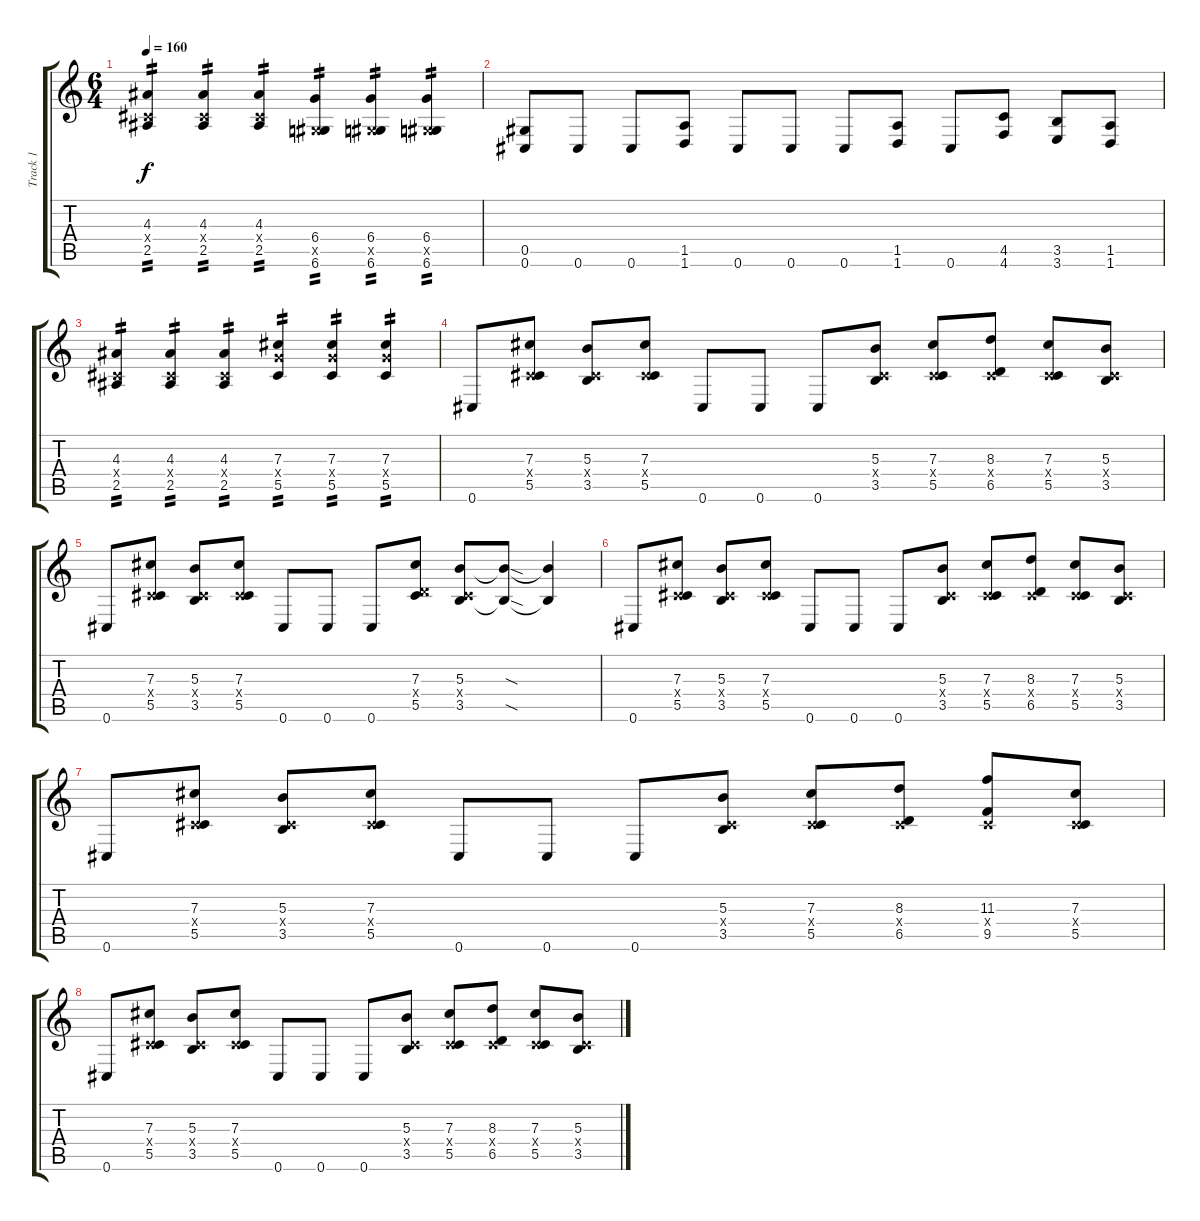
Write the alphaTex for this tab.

\track ("Track 1" "Track 1") {instrument distortionguitar}
\staff {score tabs}
\tuning (Eb4 Bb3 Gb3 Db3 Ab2 Db2) {hide}
\ts (6 4)
\tempo 160
\clef g2
\ks c
(4.3 0.4{x} 2.5).4{tp 2 dy f} (4.3 0.4{x} 2.5).4{tp 2} (4.3 0.4{x} 2.5).4{tp 2} (6.4 0.5{x} 6.6).4{tp 2} (6.4 0.5{x} 6.6).4{tp 2} (6.4 0.5{x} 6.6).4{tp 2} |
(0.5 0.6).8 0.6.8 0.6.8 (1.5 1.6).8 0.6.8 0.6.8 0.6.8 (1.5 1.6).8 0.6.8 (4.5 4.6).8 (3.5 3.6).8 (1.5 1.6).8 |
(4.3 0.4{x} 2.5).4{tp 2} (4.3 0.4{x} 2.5).4{tp 2} (4.3 0.4{x} 2.5).4{tp 2} (7.3 6.4{x} 5.5).4{tp 2} (7.3 6.4{x} 5.5).4{tp 2} (7.3 6.4{x} 5.5).4{tp 2} |
0.6.8 (7.3 0.4{x} 5.5).8 (5.3 0.4{x} 3.5).8 (7.3 0.4{x} 5.5).8 0.6.8 0.6.8 0.6.8 (5.3 0.4{x} 3.5).8 (7.3 0.4{x} 5.5).8 (8.3 0.4{x} 6.5).8 (7.3 0.4{x} 5.5).8 (5.3 0.4{x} 3.5).8 |
0.6.8 (7.3 0.4{x} 5.5).8 (5.3 0.4{x} 3.5).8 (7.3 0.4{x} 5.5).8 0.6.8 0.6.8 0.6.8 (7.3 1.4{x} 5.5).8 (5.3 0.4{x} 3.5).8 (5.3{sod t} 3.5{sod t}).8 (5.3{t} 3.5{t}).4 |
0.6.8 (7.3 0.4{x} 5.5).8 (5.3 0.4{x} 3.5).8 (7.3 0.4{x} 5.5).8 0.6.8 0.6.8 0.6.8 (5.3 0.4{x} 3.5).8 (7.3 0.4{x} 5.5).8 (8.3 0.4{x} 6.5).8 (7.3 0.4{x} 5.5).8 (5.3 0.4{x} 3.5).8 |
0.6.8 (7.3 0.4{x} 5.5).8 (5.3 0.4{x} 3.5).8 (7.3 0.4{x} 5.5).8 0.6.8 0.6.8 0.6.8 (5.3 0.4{x} 3.5).8 (7.3 0.4{x} 5.5).8 (8.3 0.4{x} 6.5).8 (11.3 0.4{x} 9.5).8 (7.3 0.4{x} 5.5).8 |
0.6.8 (7.3 0.4{x} 5.5).8 (5.3 0.4{x} 3.5).8 (7.3 0.4{x} 5.5).8 0.6.8 0.6.8 0.6.8 (5.3 0.4{x} 3.5).8 (7.3 0.4{x} 5.5).8 (8.3 0.4{x} 6.5).8 (7.3 0.4{x} 5.5).8 (5.3 0.4{x} 3.5).8
